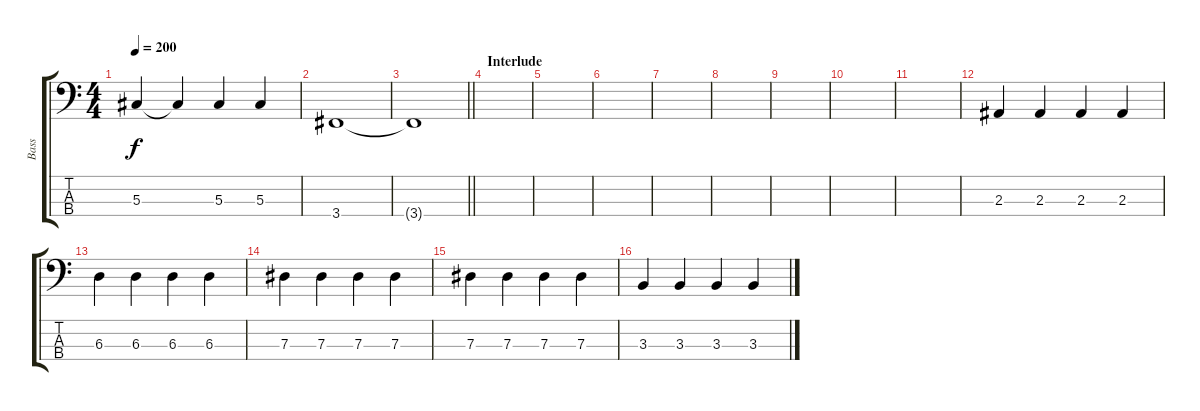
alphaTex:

\track ("Bass" "Bass") {instrument electricbasspick}
\staff {score tabs}
\tuning (Gb2 Db2 Ab1 Eb1) {hide}
\ts (4 4)
\tempo 200
\clef f4
\ks c
5.3.4{dy f} 5.3{t}.4 5.3.4 5.3.4 |
3.4.1 |
\barLineRight lightlight
3.4{t}.1 |
\section ("" "Interlude")
|
|
|
|
|
|
|
|
2.3.4 2.3.4 2.3.4 2.3.4 |
6.3.4 6.3.4 6.3.4 6.3.4 |
7.3.4 7.3.4 7.3.4 7.3.4 |
7.3.4 7.3.4 7.3.4 7.3.4 |
3.3.4 3.3.4 3.3.4 3.3.4
